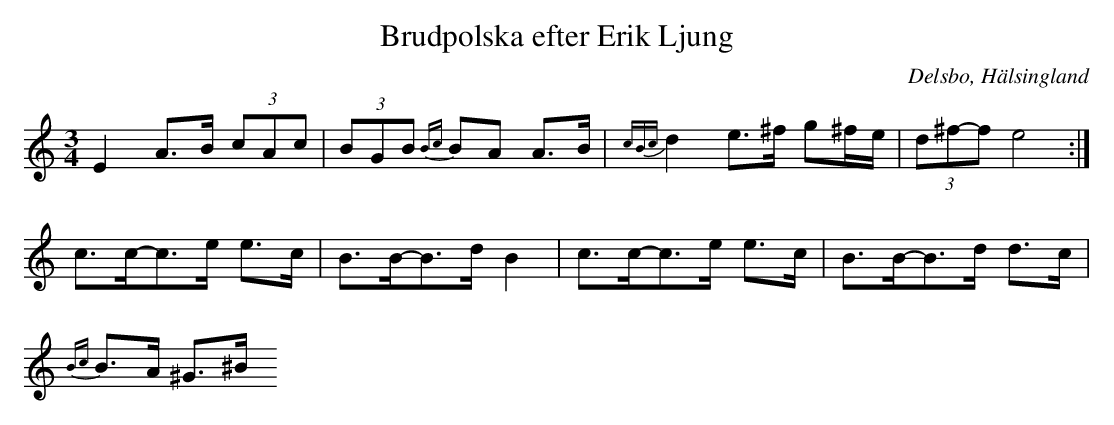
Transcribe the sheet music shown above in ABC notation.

X:1
T: Brudpolska efter Erik Ljung
O: Delsbo, Hälsingland
M: 3/4
L: 1/8
K: Am
E2 A>B (3cAc| (3BGB {Bc}BA A>B|{cBc}d2 e>^f g^f/e/|(3d^f-f e4 :|
c>c-c>e e>c|B>B-B>d B2|c>c-c>e e>c|B>B-B>d d>c|
{Bc}B>A ^G>^B
